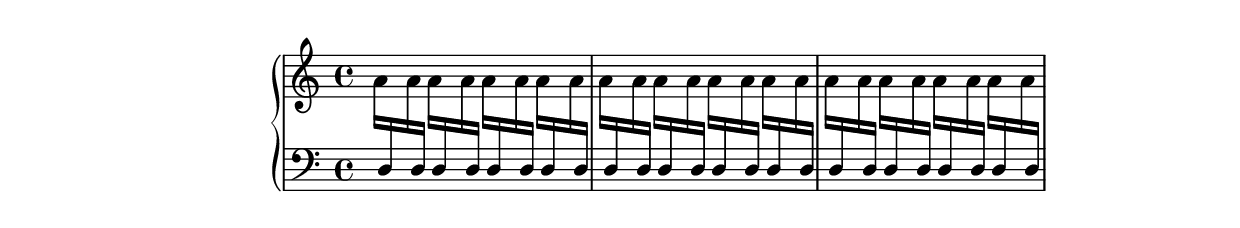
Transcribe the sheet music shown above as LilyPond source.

\version "2.17.6"

\header {
  texidoc = "Spacing corrections for kneed beams still work when
compression is involved."
}

\paper { line-width = 14.4\cm }

\layout {
  \context {
    \Voice
    \override Beam.auto-knee-gap = #1
  }
}

rh = \change Staff = "rh"
lh = \change Staff = "lh"
\new PianoStaff <<
  \new Staff ="rh" {
    s1*3
  }
  \new Staff ="lh" \new Voice {
    \clef bass
    \repeat unfold 12 { \rh a'16 \lh d \rh a' \lh d \noBreak }
  }
>>
